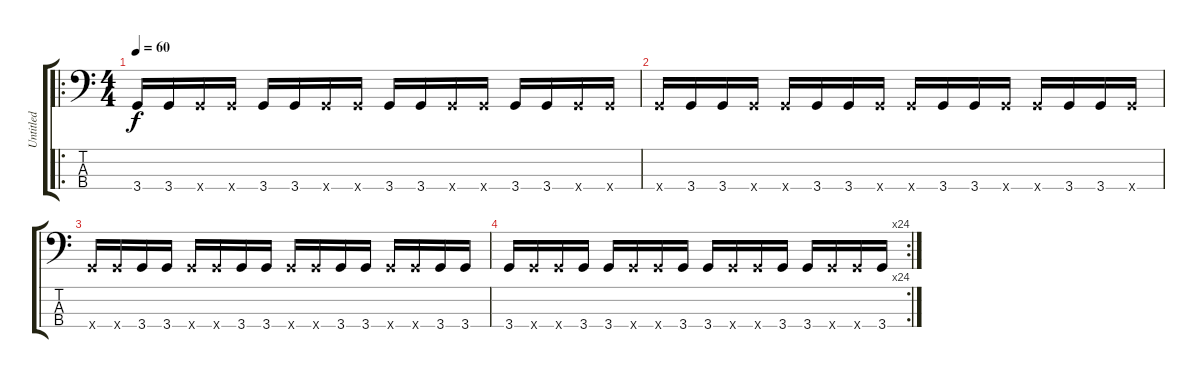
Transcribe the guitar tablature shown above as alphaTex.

\track ("Untitled" "Untitled") {instrument electricbassfinger}
\staff {score tabs}
\tuning (G2 D2 A1 E1) {hide}
\ro
\ts (4 4)
\tempo 60
\clef f4
\ks c
3.4.16{dy f instrument electricbassfinger} 3.4.16 3.4{x}.16 3.4{x}.16 3.4.16 3.4.16 3.4{x}.16 3.4{x}.16 3.4.16 3.4.16 3.4{x}.16 3.4{x}.16 3.4.16 3.4.16 3.4{x}.16 3.4{x}.16 |
3.4{x}.16 3.4.16 3.4.16 3.4{x}.16 3.4{x}.16 3.4.16 3.4.16 3.4{x}.16 3.4{x}.16 3.4.16 3.4.16 3.4{x}.16 3.4{x}.16 3.4.16 3.4.16 3.4{x}.16 |
3.4{x}.16 3.4{x}.16 3.4.16 3.4.16 3.4{x}.16 3.4{x}.16 3.4.16 3.4.16 3.4{x}.16 3.4{x}.16 3.4.16 3.4.16 3.4{x}.16 3.4{x}.16 3.4.16 3.4.16 |
\rc 24
3.4.16 3.4{x}.16 3.4{x}.16 3.4.16 3.4.16 3.4{x}.16 3.4{x}.16 3.4.16 3.4.16 3.4{x}.16 3.4{x}.16 3.4.16 3.4.16 3.4{x}.16 3.4{x}.16 3.4.16
